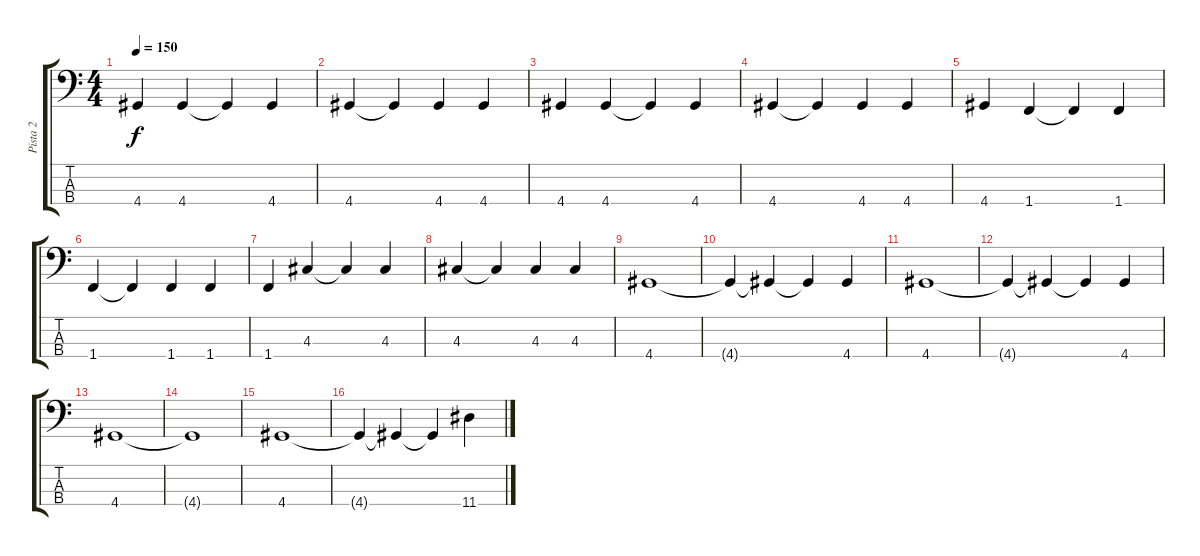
\track ("Pista 2" "Pista 2") {instrument electricbassfinger}
\staff {score tabs}
\tuning (G2 D2 A1 E1) {hide}
\ts (4 4)
\tempo 150
\clef f4
\ks c
4.4.4{dy f} 4.4.4 4.4{t}.4 4.4.4 |
4.4.4 4.4{t}.4 4.4.4 4.4.4 |
4.4.4 4.4.4 4.4{t}.4 4.4.4 |
4.4.4 4.4{t}.4 4.4.4 4.4.4 |
4.4.4 1.4.4 1.4{t}.4 1.4.4 |
1.4.4 1.4{t}.4 1.4.4 1.4.4 |
1.4.4 4.3.4 4.3{t}.4 4.3.4 |
4.3.4 4.3{t}.4 4.3.4 4.3.4 |
4.4.1 |
4.4{t}.4 4.4{t}.4 4.4{t}.4 4.4.4 |
4.4.1 |
4.4{t}.4 4.4{t}.4 4.4{t}.4 4.4.4 |
4.4.1 |
4.4{t}.1 |
4.4.1 |
4.4{t}.4 4.4{t}.4 4.4{t}.4 11.4.4
